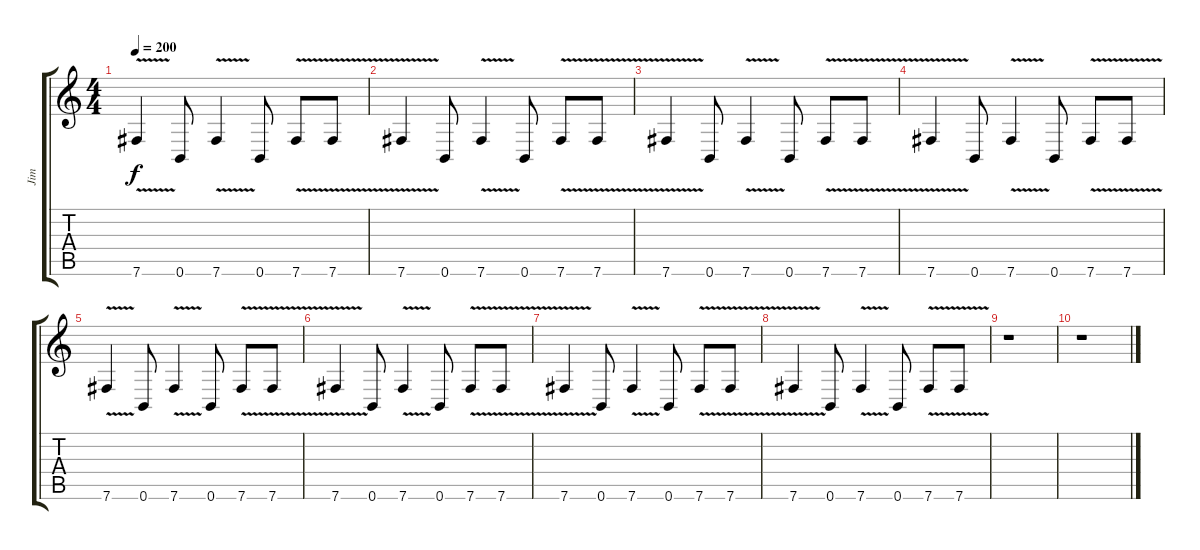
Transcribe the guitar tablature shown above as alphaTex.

\track ("Jim" "Jim") {instrument distortionguitar}
\staff {score tabs}
\tuning (Db4 Ab3 E3 B2 Gb2 B1) {hide}
\ts (4 4)
\tempo 200
\clef g2
\ks c
7.6{v}.4{dy f} 0.6.8 7.6{v}.4 0.6.8 7.6{v}.8 7.6{v}.8 |
7.6{v}.4 0.6.8 7.6{v}.4 0.6.8 7.6{v}.8 7.6{v}.8 |
7.6{v}.4 0.6.8 7.6{v}.4 0.6.8 7.6{v}.8 7.6{v}.8 |
7.6{v}.4 0.6.8 7.6{v}.4 0.6.8 7.6{v}.8 7.6{v}.8 |
7.6{v}.4 0.6.8 7.6{v}.4 0.6.8 7.6{v}.8 7.6{v}.8 |
7.6{v}.4 0.6.8 7.6{v}.4 0.6.8 7.6{v}.8 7.6{v}.8 |
7.6{v}.4 0.6.8 7.6{v}.4 0.6.8 7.6{v}.8 7.6{v}.8 |
7.6{v}.4 0.6.8 7.6{v}.4 0.6.8 7.6{v}.8 7.6{v}.8 |
r.1 |
r.1
